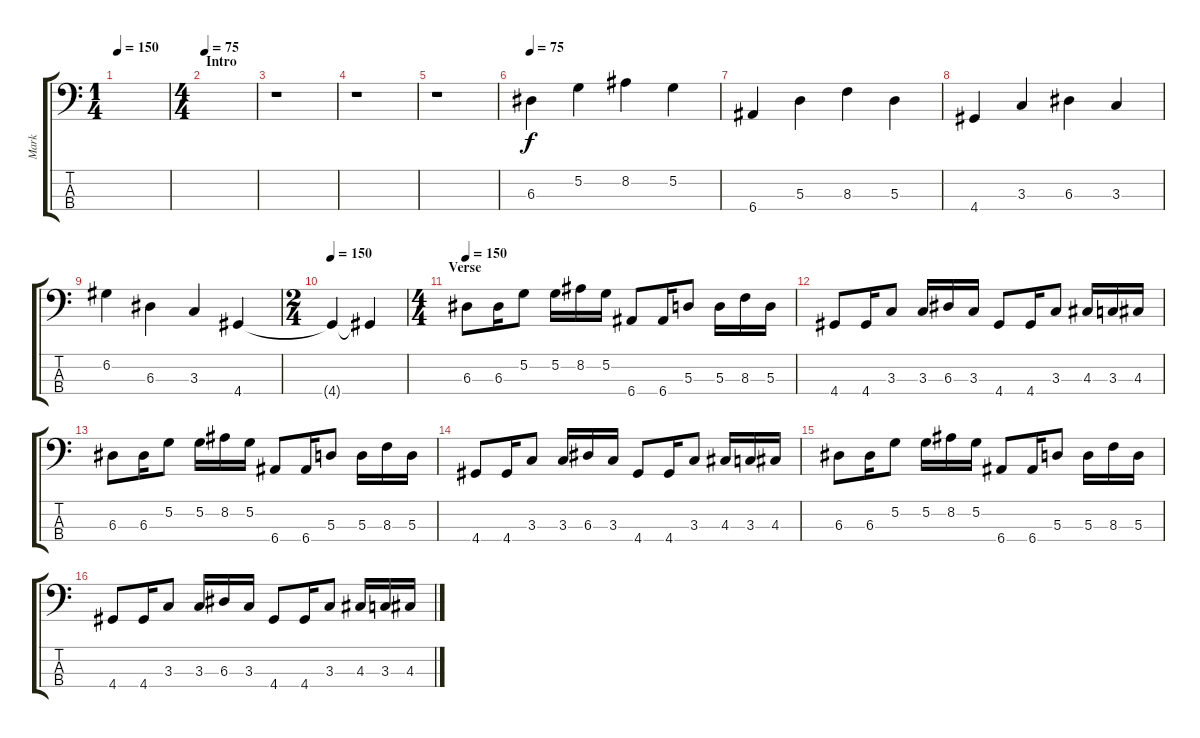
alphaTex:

\track ("Mark" "Mark") {instrument electricbasspick}
\staff {score tabs}
\tuning (G2 D2 A1 E1) {hide}
\ts (1 4)
\tempo 150
\tempo 70
\tempo 150
\clef f4
\ks c
|
\ts (4 4)
\section ("" "Intro")
\tempo 75
|
r.1 |
r.1 |
r.1 |
\tempo 75
6.3.4 5.2.4 8.2.4 5.2.4 |
6.4.4 5.3.4 8.3.4 5.3.4 |
4.4.4 3.3.4 6.3.4 3.3.4 |
6.2.4 6.3.4 3.3.4 4.4.4 |
\ts (2 4)
\tempo 150
4.4{t}.4 4.4{t}.4 |
\ts (4 4)
\section ("" "Verse")
\tempo 150
6.3.8 6.3.16 5.2.8 5.2.16 8.2.16 5.2.16 6.4.8 6.4.16 5.3.8 5.3.16 8.3.16 5.3.16 |
4.4.8 4.4.16 3.3.8 3.3.16 6.3.16 3.3.16 4.4.8 4.4.16 3.3.8 4.3.16 3.3.16 4.3.16 |
6.3.8 6.3.16 5.2.8 5.2.16 8.2.16 5.2.16 6.4.8 6.4.16 5.3.8 5.3.16 8.3.16 5.3.16 |
4.4.8 4.4.16 3.3.8 3.3.16 6.3.16 3.3.16 4.4.8 4.4.16 3.3.8 4.3.16 3.3.16 4.3.16 |
6.3.8 6.3.16 5.2.8 5.2.16 8.2.16 5.2.16 6.4.8 6.4.16 5.3.8 5.3.16 8.3.16 5.3.16 |
4.4.8 4.4.16 3.3.8 3.3.16 6.3.16 3.3.16 4.4.8 4.4.16 3.3.8 4.3.16 3.3.16 4.3.16
